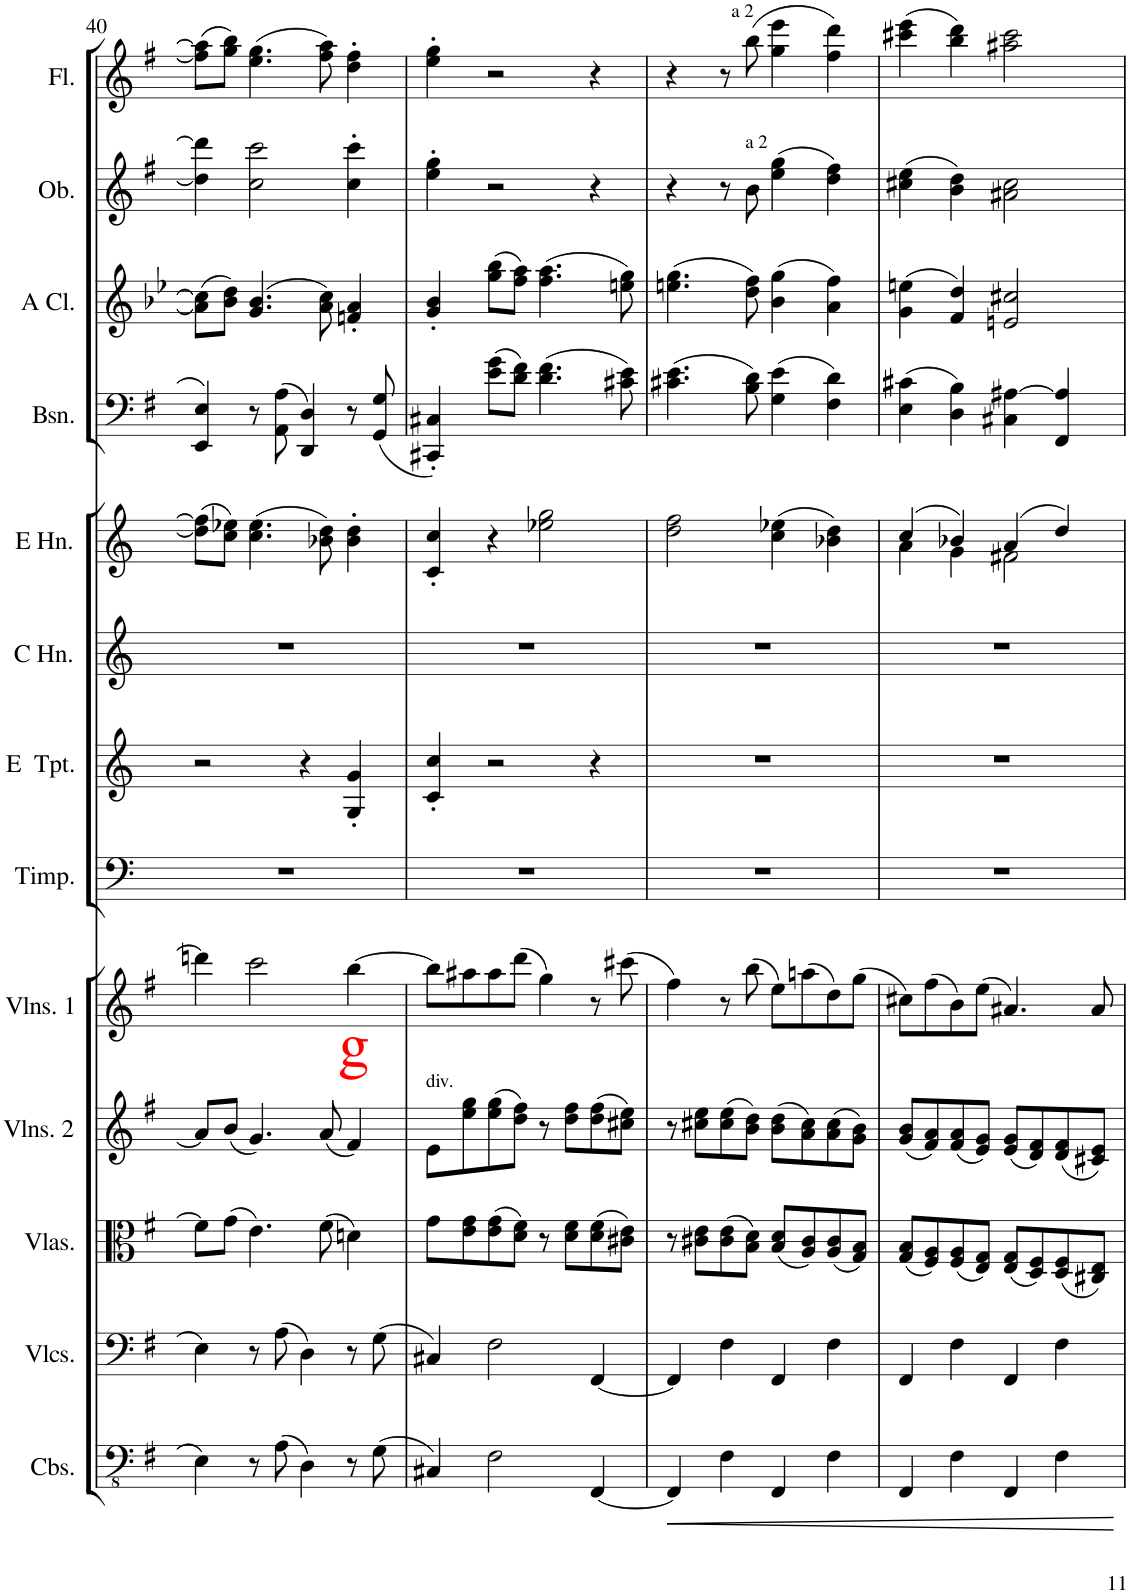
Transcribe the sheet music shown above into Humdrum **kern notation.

**kern	**kern	**kern	**kern	**kern	**text	**kern	**kern	**kern	**kern	**kern	**kern	**kern	**kern
*part13	*part12	*part11	*part10	*part9	*part9	*part8	*part7	*part6	*part5	*part4	*part3	*part2	*part1
*staff13	*staff12	*staff11	*staff10	*staff9	*staff9	*staff8	*staff7	*staff6	*staff5	*staff4	*staff3	*staff2	*staff1
*I"Contrabasses	*I"Violoncellos	*I"Violas	*I"Violins 2	*I"Violins 1	*	*I"Timpani in B and E	*I"Trumpet 1 2 in E	*I"Horn 3 4  in C	*I"Horn 1 2 in E	*I"Bassoon 1 2	*I"A Clarinet 1 2	*I"Oboe 1 2	*I"Flute 1 2
*I'Cbs.	*I'Vlcs.	*I'Vlas.	*I'Vlns. 2	*I'Vlns. 1	*	*I'Timp.	*	*	*	*I'Bsn.	*I'A Cl.	*I'Ob.	*I'Fl.
!!LO:PB:g=z
*clefFv4	*clefF4	*clefC3	*clefG2	*clefG2	*	*clefF4	*clefG2	*clefG2	*clefG2	*clefF4	*clefG2	*clefG2	*clefG2
*	*	*	*	*	*	*	*Trd-2c-4	*Trd7c12	*Trd5c8	*	*Trd2c3	*	*
*k[f#]	*k[f#]	*k[f#]	*k[f#]	*k[f#]	*	*k[]	*k[]	*k[]	*k[]	*k[f#]	*k[b-e-]	*k[f#]	*k[f#]
*M2/2	*M2/2	*M2/2	*M2/2	*M2/2	*	*M2/2	*M2/2	*M2/2	*M2/2	*M2/2	*M2/2	*M2/2	*M2/2
*met(c|)	*met(c|)	*met(c|)	*met(c|)	*met(c|)	*	*met(c|)	*met(c|)	*met(c|)	*met(c|)	*met(c|)	*met(c|)	*met(c|)	*met(c|)
=40	=40	=40	=40	=40	=40	=40	=40	=40	=40	=40	=40	=40	=40
4EE\	4E\	8f#\L]	8a/L]	4dddn\]	.	1r	2r	1r	(8dd\] 8ff\]L	4EE/ 4E/	(8a\] 8cc\]L	4dd\] 4ddd\]	(8ff#\] 8aa\]L
.	.	(8g\J	(8b/J	.	.	.	.	.	8cc\ 8ee-X\J)	.	8b-\ 8dd\J)	.	8gg\ 8bb\J)
8r	8r	4.e\)	4.g/)	2ccc\	.	.	.	.	(4.cc\ 4.ee-\	8r	(4.g/ 4.b-/	2cc\ 2ccc\	(4.ee\ 4.gg\
(8AA\	(8A\	.	.	.	.	.	.	.	.	(8AA\ 8A\	.	.	.
4DD\)	4D\)	.	.	.	.	.	4r	.	.	4DD/ 4D/)	.	.	.
.	.	(8f#\	(8a/	.	.	.	.	.	8b-X\ 8dd\)	.	8a\ 8cc\)	.	8ff#\ 8aa\)
!	!	!	!	!	!LO:LY:b:color=#FF0000	!	!	!	!	!	!	!	!
8r	8r	4dn\)	4f#/)	[4bb\	g	.	4G/' 4g/'	.	4b-\' 4dd\'	8r	4fn/' 4a/'	4cc\' 4ccc\'	4dd\' 4ff#\'
(8GG\	(8G\	.	.	.	.	.	.	.	.	(8GG/ 8G/	.	.	.
=41	=41	=41	=41	=41	=41	=41	=41	=41	=41	=41	=41	=41	=41
!	!	!	!LO:TX:a:t=div.	!	!	!	!	!	!	!	!	!	!
4CC#X/)	4C#X/)	8g\L	8e\L	8bb\L]	.	1r	4c/' 4cc/'	1r	4c/' 4cc/'	4CC#X/' 4C#X/')	4g/' 4b-/'	4ee\' 4gg\'	4ee\' 4gg\'
.	.	8e\ 8g\	8ee\ 8gg\	8aa#X\	.	.	.	.	.	.	.	.	.
2FF#\	2F#\	(8e\ 8g\	(8ee\ 8gg\	8aa#\	.	.	2r	.	4r	(8e\ 8g\L	(8gg\ 8bb-\L	2r	2r
.	.	8d\ 8f#\J)	8dd\ 8ff#\J)	(8ddd\J	.	.	.	.	.	8d\ 8f#\J)	8ff\ 8aa\J)	.	.
.	.	8r	8r	4gg\)	.	.	.	.	2ee-X\ 2gg\	(4.d\ 4.f#\	(4.ff\ 4.aa\	.	.
.	.	8d\ 8f#\L	8dd\ 8ff#\L	.	.	.	.	.	.	.	.	.	.
[4FFF#/	[4FF#/	(8d\ 8f#\	(8dd\ 8ff#\	8r	.	.	4r	.	.	.	.	4r	4r
.	.	8c#X\ 8e\J)	8cc#X\ 8ee\J)	(8ccc#X\	.	.	.	.	.	8c#X\ 8e\)	8een\ 8gg\)	.	.
=42	=42	=42	=42	=42	=42	=42	=42	=42	=42	=42	=42	=42	=42
!	!	!	!	!	!	!	!	!	!	!	!	!	!LO:TX:a:t=a 2
4FFF#/]	4FF#/]	8r	8r	4ff#\)	.	1r	1r	1r	2dd\ 2ff\	(4.c#X\ 4.e\	(4.een\ 4.gg\	4r	4r
.	.	8c#X\ 8e\L	8cc#X\ 8ee\L	.	.	.	.	.	.	.	.	.	.
4FF#\	4F#\	(8c#\ 8e\	(8cc#\ 8ee\	8r	.	.	.	.	.	.	.	8r	8r
!	!	!	!	!	!	!	!	!	!	!	!	!LO:TX:a:t=a 2	!
.	.	8B\ 8d\J)	8b\ 8dd\J)	(8bb\	.	.	.	.	.	8B\ 8d\)	8dd\ 8ff\)	8b\	(8bb\
4FFF#/	4FF#/	(8B/ 8d/L	(8b\ 8dd\L	8ee\L)	.	.	.	.	(4cc\ 4ee-X\	(4G\ 4e\	(4b-\ 4gg\	(4ee\ 4gg\	4gg\ 4eee\
.	.	8A/ 8c#/)	8a\ 8cc#\)	(8aan\	.	.	.	.	.	.	.	.	.
4FF#\	4F#\	(8A/ 8c#/	(8a\ 8cc#\	8dd\)	.	.	.	.	4b-X\ 4dd\)	4F#\ 4d\)	4a\ 4ff\)	4dd\ 4ff#\)	4ff#\ 4ddd\)
.	.	8G/ 8B/J)	8g\ 8b\J)	(8gg\J	.	.	.	.	.	.	.	.	.
=43	=43	=43	=43	=43	=43	=43	=43	=43	=43	=43	=43	=43	=43
*	*	*	*	*	*	*	*	*	*^	*	*	*	*
4FFF#/	4FF#/	(8G/ 8B/L	(8g/ 8b/L	8cc#X\L)	.	1r	1r	1r	(4cc/	4a\	(4E\ 4c#X\	(4g\ 4een\	(4cc#X\ 4ee\	(4ccc#X\ 4eee\
.	.	8F#/ 8A/)	8f#/ 8a/)	(8ff#\	.	.	.	.	.	.	.	.	.	.
4FF#\	4F#\	(8F#/ 8A/	(8f#/ 8a/	8b\)	.	.	.	.	4b-X/)	4g\	4D\ 4B\)	4f/ 4dd/)	4b\ 4dd\)	4bb\ 4ddd\)
.	.	8E/ 8G/J)	8e/ 8g/J)	(8ee\J	.	.	.	.	.	.	.	.	.	.
4FFF#/	4FF#/	(8E/ 8G/L	(8e/ 8g/L	4.a#X/)	.	.	.	.	(4a/	2f#X\	4C#X\ [4A#X\	2en/ 2cc#X/	2a#X\ 2cc#\	2aa#X\ 2ccc#\
.	.	8D/ 8F#/)	8d/ 8f#/)	.	.	.	.	.	.	.	.	.	.	.
4FF#\	4F#\	(8D/ 8F#/	(8d/ 8f#/	.	.	.	.	.	4dd/)	.	4FF#/ 4A#/]	.	.	.
.	.	8C#X/ 8E/J)	8c#X/ 8e/J)	8a#/	.	.	.	.	.	.	.	.	.	.
*	*	*	*	*	*	*	*	*	*v	*v	*	*	*	*
=	=	=	=	=	=	=	=	=	=	=	=	=	=
*-	*-	*-	*-	*-	*-	*-	*-	*-	*-	*-	*-	*-	*-
